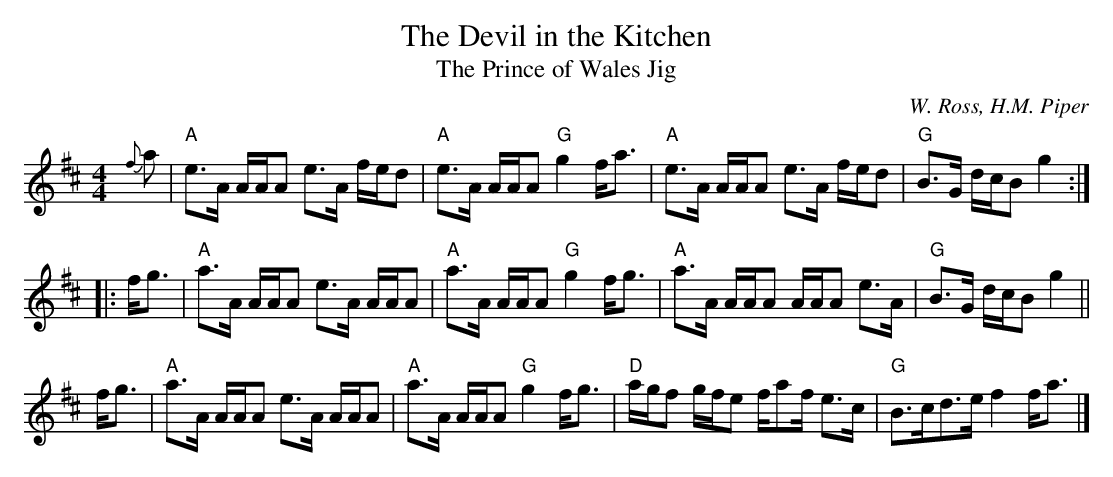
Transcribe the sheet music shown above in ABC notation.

X:1
T:Devil in the Kitchen, The
T:Prince of Wales Jig, The
M:4/4
L:1/8
C:W. Ross, H.M. Piper
K:A mix
  {f}a | "A"e>A A/A/A e>A f/e/d | "A"e>A A/A/A "G"g2 f<a | "A"e>A A/A/A e>A f/e/d | "G"B>G d/c/B g2 :|
|: f<g | "A"a>A A/A/A e>A A/A/A | "A"a>A A/A/A "G"g2f<g | "A"a>A A/A/A A/A/A e>A | "G"B>G d/c/B g2 ||
   f<g | "A"a>A A/A/A e>A A/A/A | "A"a>A A/A/A "G"g2f<g | "D"a/g/f g/f/e f/af/ e>c | "G"B>cd>e f2 f<a |]
